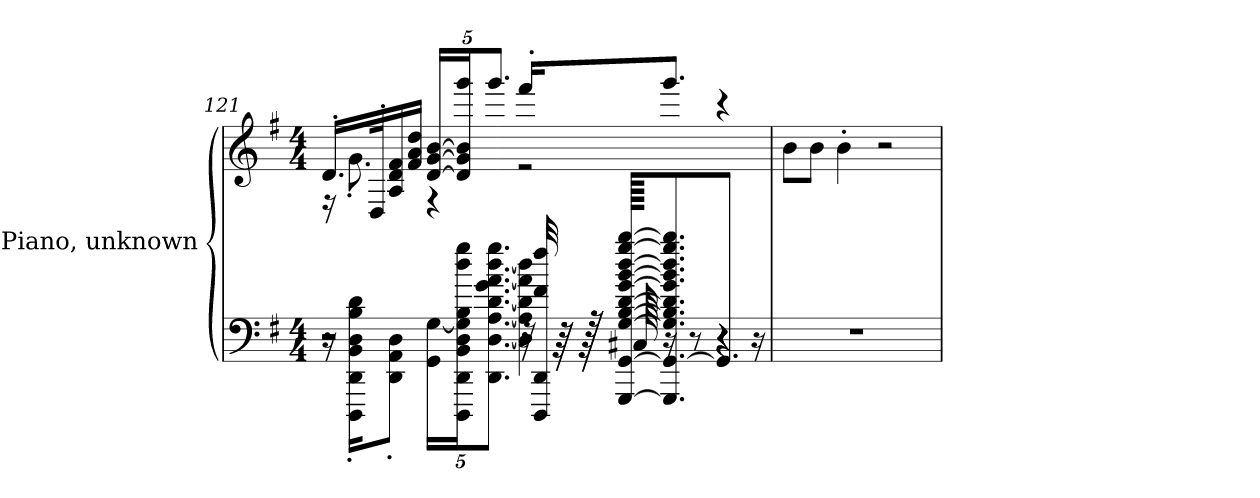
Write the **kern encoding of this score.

**kern	**kern
*part1	*part1
*staff2	*staff1
*I"Piano, unknown	*
*I'Pno.	*
!!LO:LB:g=z
*clefF4	*clefG2
*k[f#]	*k[f#]
*M4/4	*M4/4
=121	=121
*^	*^
*	*^	*	*
2r	16r	2r	16.d'/LL	16r
.	16DDD\' 16DD\' 16BB\' 16D\' 16B\' 16d\'KL	.	.	8.g'\
.	.	.	32D'/K	.
.	8DD\' 8AA\' 8D\'J	.	16A/ 16d/ 16f#/	.
.	.	.	16f#/ 16a/ 16dd/JJ	.
*	*Xbrackettup	*	*Xbrackettup	*
.	20GG\ [20G\LL	.	[20d/ [20g/ [20b/LL	4r
.	20DDD\ 20DD\ 20BB\ 20D\ 20G\] 20B\ 20dd\ 20gg\J	.	20d/] 20g/] 20b/] 20ggg/J	.
.	10.DD\ [10.D\ [10.A\ [10.d\ 10.g\ [10.a\ [10.dd\ 10.gg\J	.	10.ggg/J	.
32r	4D\] 4A\] 4d\] 4a\] 4dd\]	32DDD/ 32DD/ 32f#/ 32ff#/	16fff#'/KL	2r
64r	.	64r	.	.
128r	.	128r	.	.
[128GGG/ [128GG/ [128G/ [128B/ [128d/ [128g/ [128b/ [128dd/ [128gg/ [128bb/KKKKL	.	128C#X/	.	.
8.GGG/] 8.GG/_ 8.G/] 8.B/] 8.d/] 8.g/] 8.b/] 8.dd/] 8.gg/] 8.bb/]	.	16r	8.ggg/J	.
.	.	8r	.	.
8.GG/J]	4r	4r	4r	.
16r	.	.	.	.
*v	*v	*v	*	*
*	*v	*v
=122	=122
1r	8b\L
.	8b\J
.	4b'\
.	2r
=	=
*-	*-
